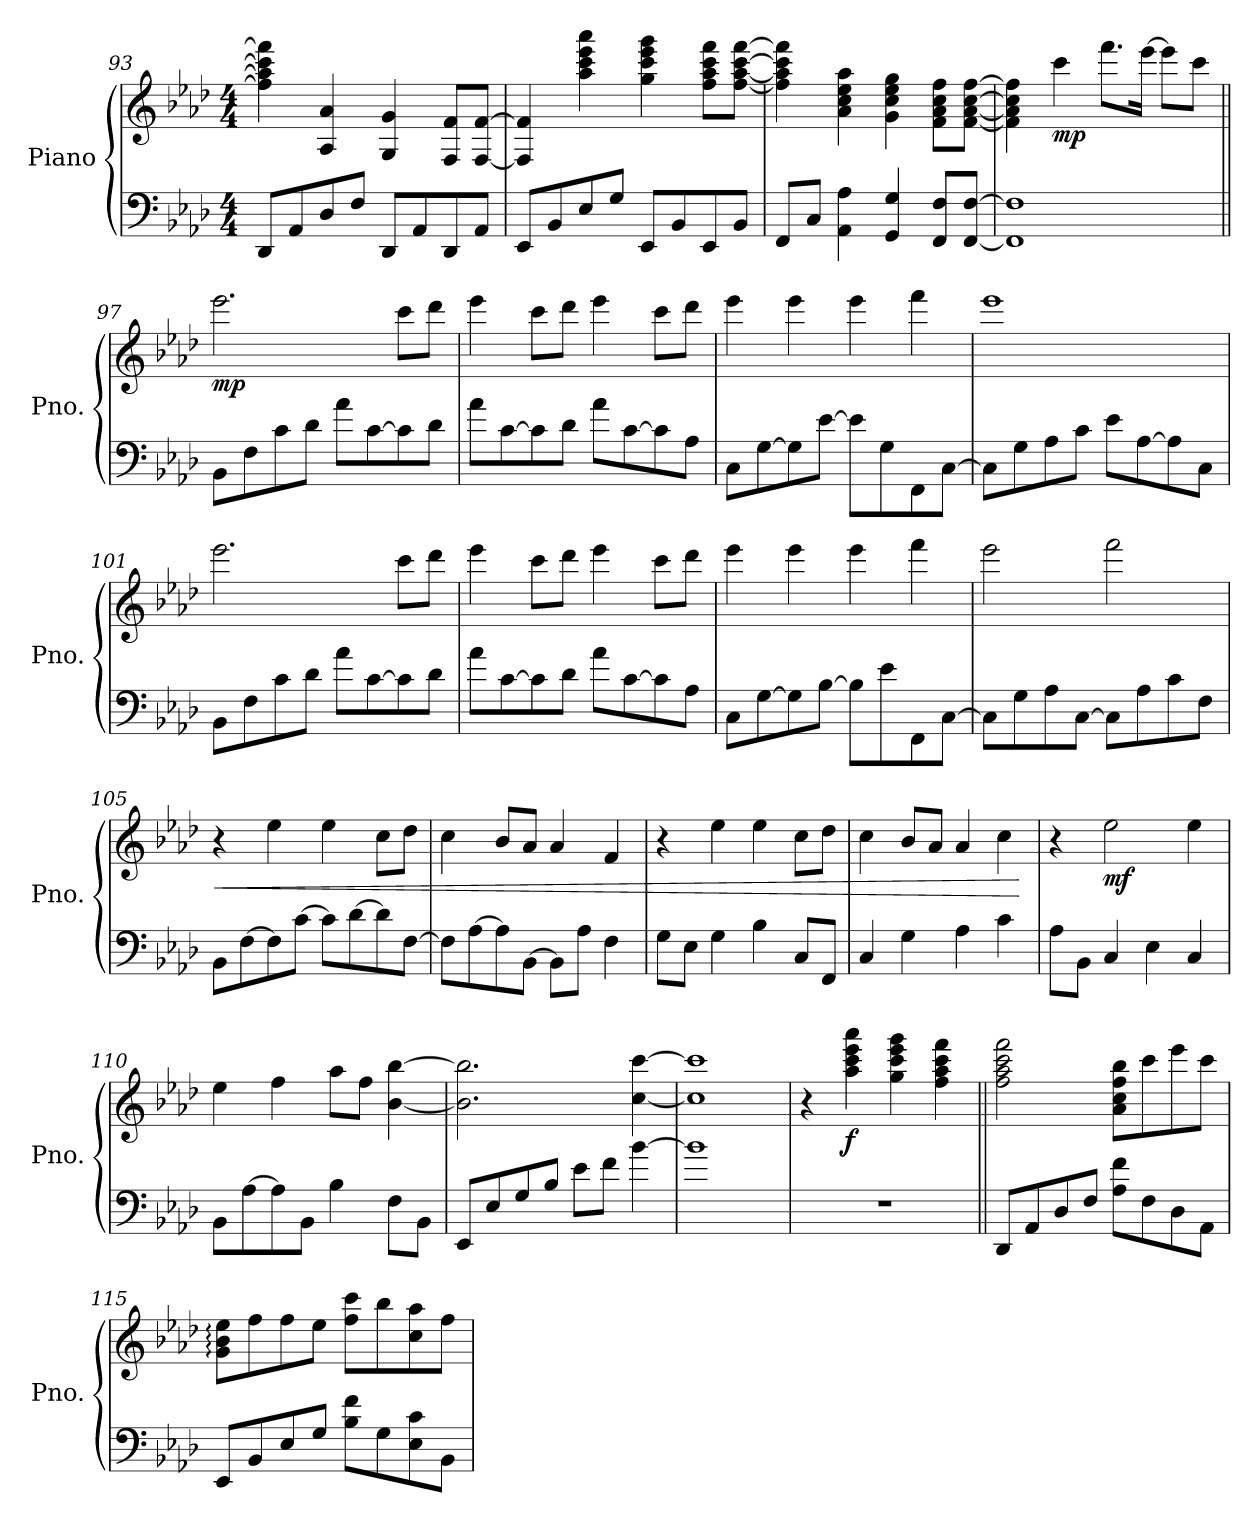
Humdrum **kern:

**kern	**kern	**dynam
*part1	*part1	*part1
*staff2	*staff1	*staff1/2
*I"Piano	*	*
*I'Pno.	*	*
!!LO:LB:g=z
*clefF4	*clefG2	*
*k[b-e-a-d-]	*k[b-e-a-d-]	*
*M4/4	*M4/4	*
=93	=93	=93
8DD-/L	4ff\] 4aa-\] 4ccc\] 4fff\]	.
8AA-/	.	.
8D-/	4A-/ 4a-/	.
8F/J	.	.
8DD-/L	4G/ 4g/	.
8AA-/	.	.
8DD-/	8F/ 8f/L	.
8AA-/J	[8F/ [8f/J	.
=94	=94	=94
8EE-/L	4F/] 4f/]	.
8BB-/	.	.
8E-/	4aa-\ 4ccc\ 4eee-\ 4aaa-\	.
8G/J	.	.
8EE-/L	4gg\ 4ccc\ 4eee-\ 4ggg\	.
8BB-/	.	.
8EE-/	8ff\ 8aa-\ 8ccc\ 8fff\L	.
8BB-/J	[8ff\ [8aa-\ [8ccc\ [8fff\J	.
=95	=95	=95
8FF/L	4ff\] 4aa-\] 4ccc\] 4fff\]	.
8C/J	.	.
4AA-\ 4A-\	4a-\ 4cc\ 4ee-\ 4aa-\	.
4GG/ 4G/	4g\ 4cc\ 4ee-\ 4gg\	.
8FF/ 8F/L	8f\ 8a-\ 8cc\ 8ff\L	.
[8FF/ [8F/J	[8f\ [8a-\ [8cc\ [8ff\J	.
=96	=96	=96
1FF] 1F]	4f\] 4a-\] 4cc\] 4ff\]	.
!	!	!LO:DY:b
.	4ccc\	mp
.	8.fff\L	.
.	[16eee-\Jk	.
.	8eee-\L]	.
.	8ccc\J	.
!!LO:LB:g=z
=97||	=97||	=97||
!	!	!LO:DY:b
8BB-\L	2.eee-\	mp
8F\	.	.
8c\	.	.
8d-\J	.	.
8a-\L	.	.
[8c\	.	.
8c\]	8ccc\L	.
8d-\J	8ddd-\J	.
=98	=98	=98
8a-\L	4eee-\	.
[8c\	.	.
8c\]	8ccc\L	.
8d-\J	8ddd-\J	.
8a-\L	4eee-\	.
[8c\	.	.
8c\]	8ccc\L	.
8A-\J	8ddd-\J	.
=99	=99	=99
8C\L	4eee-\	.
[8G\	.	.
8G\]	4eee-\	.
[8e-\J	.	.
8e-\L]	4eee-\	.
8G\	.	.
8FF\	4fff\	.
[8C\J	.	.
=100	=100	=100
8C\L]	1eee-	.
8G\	.	.
8A-\	.	.
8c\J	.	.
8e-\L	.	.
[8A-\	.	.
8A-\]	.	.
8C\J	.	.
!!LO:LB:g=z
=101	=101	=101
8BB-\L	2.eee-\	.
8F\	.	.
8c\	.	.
8d-\J	.	.
8a-\L	.	.
[8c\	.	.
8c\]	8ccc\L	.
8d-\J	8ddd-\J	.
=102	=102	=102
8a-\L	4eee-\	.
[8c\	.	.
8c\]	8ccc\L	.
8d-\J	8ddd-\J	.
8a-\L	4eee-\	.
[8c\	.	.
8c\]	8ccc\L	.
8A-\J	8ddd-\J	.
=103	=103	=103
8C\L	4eee-\	.
[8G\	.	.
8G\]	4eee-\	.
[8B-\J	.	.
8B-\L]	4eee-\	.
8e-\	.	.
8FF\	4fff\	.
[8C\J	.	.
=104	=104	=104
8C\L]	2eee-\	.
8G\	.	.
8A-\	.	.
[8C\J	.	.
8C\L]	2fff\	.
8A-\	.	.
8c\	.	.
8F\J	.	.
!!LO:LB:g=z
=105	=105	=105
!	!	!LO:HP:b
8BB-\L	4r	<
[8F\	.	.
8F\]	4ee-\	.
[8c\J	.	.
8c\L]	4ee-\	.
[8d-\	.	.
8d-\]	8cc\L	.
[8F\J	8dd-\J	.
=106	=106	=106
8F\L]	4cc\	.
[8A-\	.	.
8A-\]	8b-/L	.
[8BB-\J	8a-/J	.
8BB-\L]	4a-/	.
8A-\J	.	.
4F\	4f/	.
=107	=107	=107
8G\L	4r	.
8E-\J	.	.
4G\	4ee-\	.
4B-\	4ee-\	.
8C/L	8cc\L	.
8FF/J	8dd-\J	.
=108	=108	=108
4C/	4cc\	.
4G\	8b-/L	.
.	8a-/J	.
4A-\	4a-/	.
4c\	4cc\	.
.	.	[
!!LO:PB:g=z
=109	=109	=109
8A-\L	4r	.
8BB-\J	.	.
!	!	!LO:DY:b
4C/	2ee-\	mf
4E-\	.	.
4C/	4ee-\	.
=110	=110	=110
8BB-\L	4ee-\	.
[8A-\	.	.
8A-\]	4ff\	.
8BB-\J	.	.
4B-\	8aa-\L	.
.	8ff\J	.
8F\L	[4b-\ [4bb-\	.
8BB-\J	.	.
=111	=111	=111
8EE-/L	2.b-\] 2.bb-\]	.
8E-/	.	.
8G/	.	.
8B-/J	.	.
8e-\L	.	.
8f\J	.	.
[4b-\	[4cc\ [4ccc\	.
=112	=112	=112
1b-]	1cc] 1ccc]	.
=113	=113	=113
1r	4r	.
!	!	!LO:DY:b
.	4aa-\ 4ccc\ 4eee-\ 4aaa-\	f
.	4gg\ 4ccc\ 4eee-\ 4ggg\	.
.	4ff\ 4aa-\ 4ccc\ 4fff\	.
!!LO:LB:g=z
=114||	=114||	=114||
8DD-/L	2ff\ 2aa-\ 2ccc\ 2fff\	.
8AA-/	.	.
8D-/	.	.
8F/J	.	.
8A-\ 8f\L	8a-\ 8cc\ 8ff\ 8bb-\L	.
8F\	8ccc\	.
8D-\	8eee-\	.
8AA-\J	8ccc\J	.
=115	=115	=115
8EE-/L	8g\: 8b-\: 8ee-\:L	.
8BB-/	8ff\	.
8E-/	8ff\	.
8G/J	8ee-\J	.
8B-\ 8f\L	8ff\ 8ccc\L	.
8G\	8bb-\	.
8E-\ 8c\	8cc\ 8aa-\	.
8BB-\J	8ff\J	.
=	=	=
*-	*-	*-
